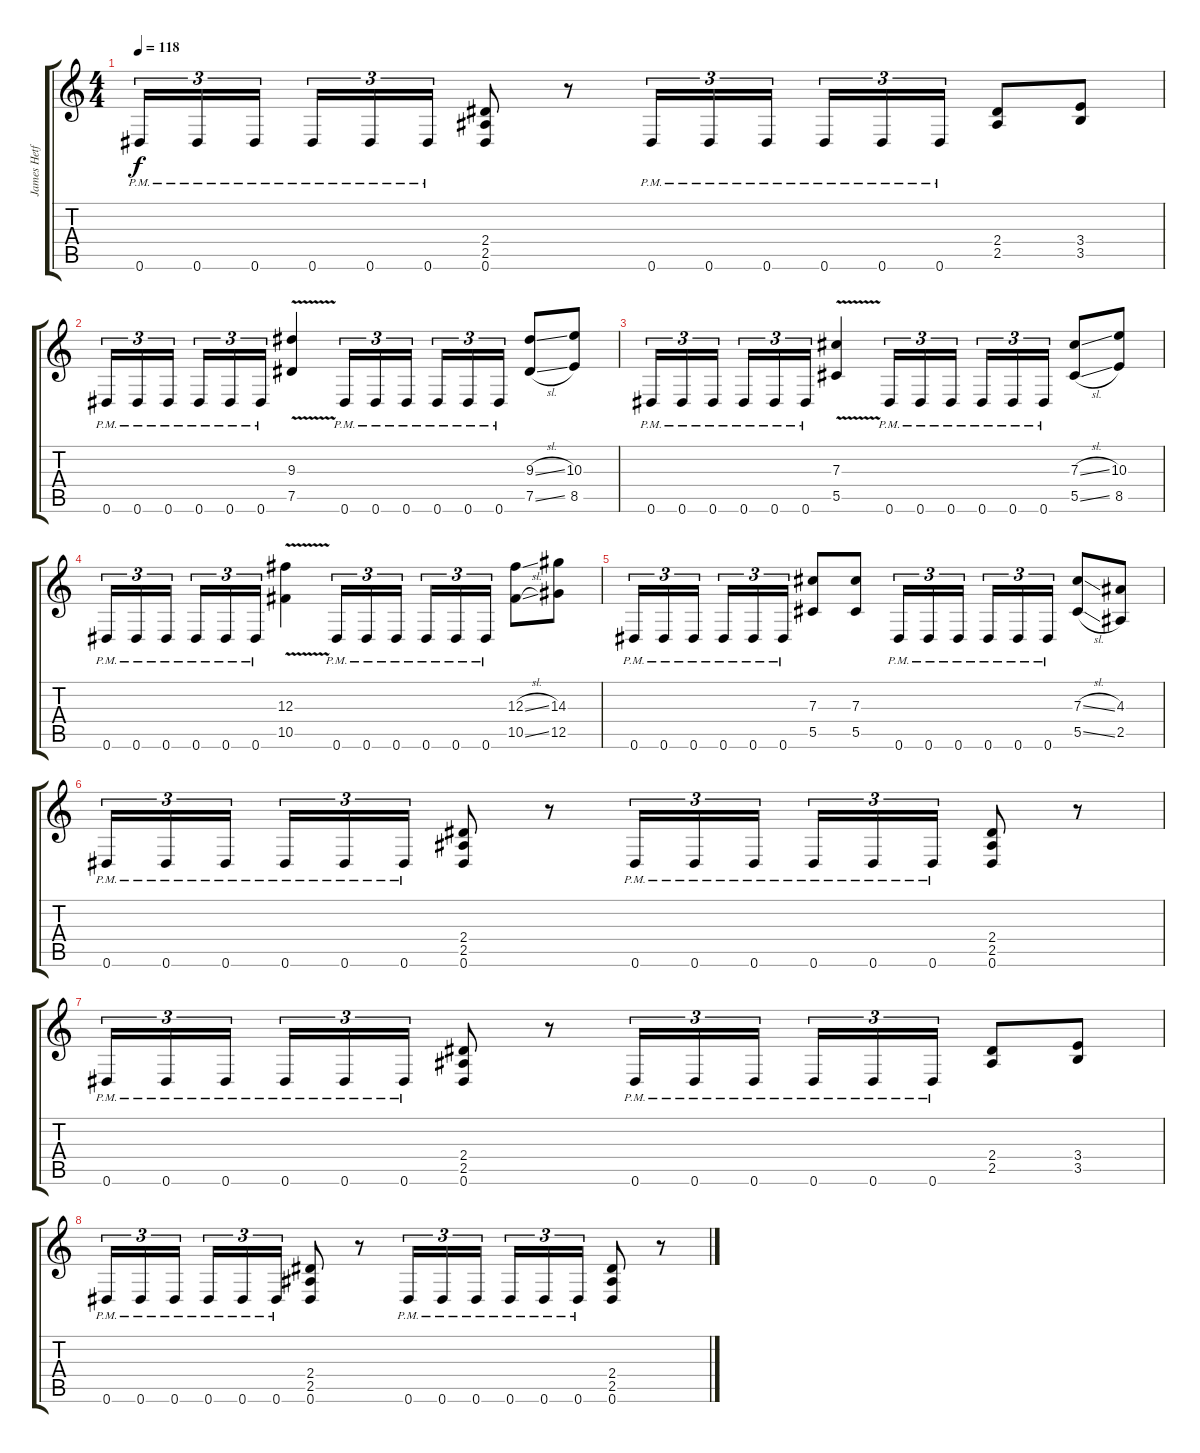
\track ("James Hetfeild" "James Hetf") {instrument electricguitarclean}
\staff {score tabs}
\tuning (Eb4 Bb3 Gb3 Db3 Ab2 Eb2) {hide}
\ts (4 4)
\tempo 118
\clef g2
\ks c
0.6{pm}.16{tu (3 2) dy f} 0.6{pm}.16{tu (3 2)} 0.6{pm}.16{tu (3 2) beam splitsecondary} 0.6{pm}.16{tu (3 2)} 0.6{pm}.16{tu (3 2)} 0.6{pm}.16{tu (3 2)} (2.4 2.5 0.6).8 r.8 0.6{pm}.16{tu (3 2)} 0.6{pm}.16{tu (3 2)} 0.6{pm}.16{tu (3 2) beam splitsecondary} 0.6{pm}.16{tu (3 2)} 0.6{pm}.16{tu (3 2)} 0.6{pm}.16{tu (3 2)} (2.4 2.5).8 (3.4 3.5).8 |
0.6{pm}.16{tu (3 2)} 0.6{pm}.16{tu (3 2)} 0.6{pm}.16{tu (3 2) beam splitsecondary} 0.6{pm}.16{tu (3 2)} 0.6{pm}.16{tu (3 2)} 0.6{pm}.16{tu (3 2)} (9.3{v} 7.5{v}).4 0.6{pm}.16{tu (3 2)} 0.6{pm}.16{tu (3 2)} 0.6{pm}.16{tu (3 2) beam splitsecondary} 0.6{pm}.16{tu (3 2)} 0.6{pm}.16{tu (3 2)} 0.6{pm}.16{tu (3 2)} (9.3{sl} 7.5{sl}).8 (10.3 8.5).8 |
0.6{pm}.16{tu (3 2)} 0.6{pm}.16{tu (3 2)} 0.6{pm}.16{tu (3 2) beam splitsecondary} 0.6{pm}.16{tu (3 2)} 0.6{pm}.16{tu (3 2)} 0.6{pm}.16{tu (3 2)} (7.3{v} 5.5{v}).4 0.6{pm}.16{tu (3 2)} 0.6{pm}.16{tu (3 2)} 0.6{pm}.16{tu (3 2) beam splitsecondary} 0.6{pm}.16{tu (3 2)} 0.6{pm}.16{tu (3 2)} 0.6{pm}.16{tu (3 2)} (7.3{sl} 5.5{sl}).8 (10.3 8.5).8 |
0.6{pm}.16{tu (3 2)} 0.6{pm}.16{tu (3 2)} 0.6{pm}.16{tu (3 2) beam splitsecondary} 0.6{pm}.16{tu (3 2)} 0.6{pm}.16{tu (3 2)} 0.6{pm}.16{tu (3 2)} (12.3{v} 10.5{v}).4 0.6{pm}.16{tu (3 2)} 0.6{pm}.16{tu (3 2)} 0.6{pm}.16{tu (3 2) beam splitsecondary} 0.6{pm}.16{tu (3 2)} 0.6{pm}.16{tu (3 2)} 0.6{pm}.16{tu (3 2)} (12.3{sl} 10.5{sl}).8 (14.3 12.5).8 |
0.6{pm}.16{tu (3 2)} 0.6{pm}.16{tu (3 2)} 0.6{pm}.16{tu (3 2) beam splitsecondary} 0.6{pm}.16{tu (3 2)} 0.6{pm}.16{tu (3 2)} 0.6{pm}.16{tu (3 2)} (7.3 5.5).8 (7.3 5.5).8 0.6{pm}.16{tu (3 2)} 0.6{pm}.16{tu (3 2)} 0.6{pm}.16{tu (3 2) beam splitsecondary} 0.6{pm}.16{tu (3 2)} 0.6{pm}.16{tu (3 2)} 0.6{pm}.16{tu (3 2)} (7.3{sl} 5.5{sl}).8 (4.3 2.5).8 |
0.6{pm}.16{tu (3 2)} 0.6{pm}.16{tu (3 2)} 0.6{pm}.16{tu (3 2) beam splitsecondary} 0.6{pm}.16{tu (3 2)} 0.6{pm}.16{tu (3 2)} 0.6{pm}.16{tu (3 2)} (2.4 2.5 0.6).8 r.8 0.6{pm}.16{tu (3 2)} 0.6{pm}.16{tu (3 2)} 0.6{pm}.16{tu (3 2) beam splitsecondary} 0.6{pm}.16{tu (3 2)} 0.6{pm}.16{tu (3 2)} 0.6{pm}.16{tu (3 2)} (2.4 2.5 0.6).8 r.8 |
0.6{pm}.16{tu (3 2)} 0.6{pm}.16{tu (3 2)} 0.6{pm}.16{tu (3 2) beam splitsecondary} 0.6{pm}.16{tu (3 2)} 0.6{pm}.16{tu (3 2)} 0.6{pm}.16{tu (3 2)} (2.4 2.5 0.6).8 r.8 0.6{pm}.16{tu (3 2)} 0.6{pm}.16{tu (3 2)} 0.6{pm}.16{tu (3 2) beam splitsecondary} 0.6{pm}.16{tu (3 2)} 0.6{pm}.16{tu (3 2)} 0.6{pm}.16{tu (3 2)} (2.4 2.5).8 (3.4 3.5).8 |
0.6{pm}.16{tu (3 2)} 0.6{pm}.16{tu (3 2)} 0.6{pm}.16{tu (3 2) beam splitsecondary} 0.6{pm}.16{tu (3 2)} 0.6{pm}.16{tu (3 2)} 0.6{pm}.16{tu (3 2)} (2.4 2.5 0.6).8 r.8 0.6{pm}.16{tu (3 2)} 0.6{pm}.16{tu (3 2)} 0.6{pm}.16{tu (3 2) beam splitsecondary} 0.6{pm}.16{tu (3 2)} 0.6{pm}.16{tu (3 2)} 0.6{pm}.16{tu (3 2)} (2.4 2.5 0.6).8 r.8
